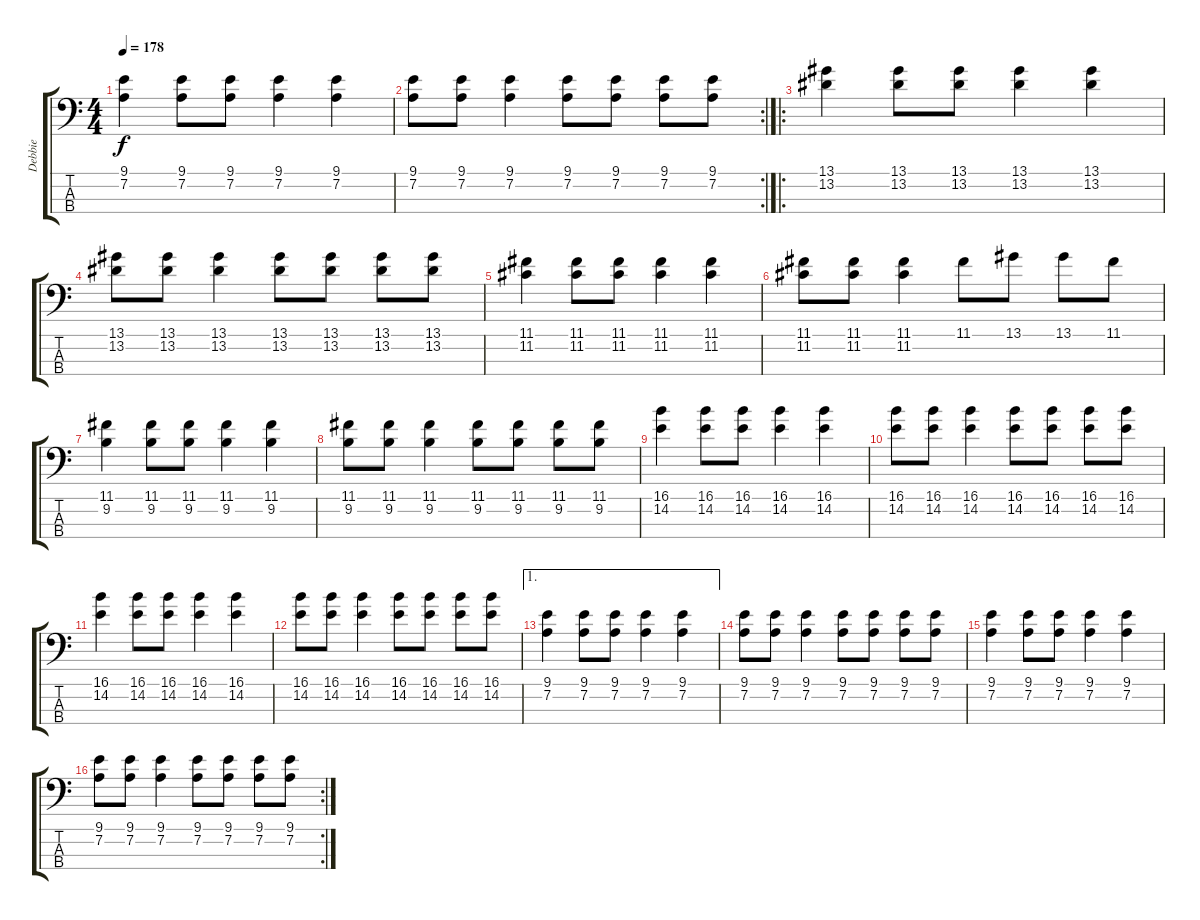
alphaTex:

\track ("Debbie" "Debbie") {instrument electricbasspick}
\staff {score tabs}
\tuning (G2 D2 A1 E1) {hide}
\ts (4 4)
\tempo 178
\clef f4
\ks c
(9.1 7.2).4{dy f} (9.1 7.2).8 (9.1 7.2).8 (9.1 7.2).4 (9.1 7.2).4 |
\rc 2
(9.1 7.2).8 (9.1 7.2).8 (9.1 7.2).4 (9.1 7.2).8 (9.1 7.2).8 (9.1 7.2).8 (9.1 7.2).8 |
\ro
(13.1 13.2).4 (13.1 13.2).8 (13.1 13.2).8 (13.1 13.2).4 (13.1 13.2).4 |
(13.1 13.2).8 (13.1 13.2).8 (13.1 13.2).4 (13.1 13.2).8 (13.1 13.2).8 (13.1 13.2).8 (13.1 13.2).8 |
(11.1 11.2).4 (11.1 11.2).8 (11.1 11.2).8 (11.1 11.2).4 (11.1 11.2).4 |
(11.1 11.2).8 (11.1 11.2).8 (11.1 11.2).4 11.1.8 13.1.8 13.1.8 11.1.8 |
(11.1 9.2).4 (11.1 9.2).8 (11.1 9.2).8 (11.1 9.2).4 (11.1 9.2).4 |
(11.1 9.2).8 (11.1 9.2).8 (11.1 9.2).4 (11.1 9.2).8 (11.1 9.2).8 (11.1 9.2).8 (11.1 9.2).8 |
(16.1 14.2).4 (16.1 14.2).8 (16.1 14.2).8 (16.1 14.2).4 (16.1 14.2).4 |
(16.1 14.2).8 (16.1 14.2).8 (16.1 14.2).4 (16.1 14.2).8 (16.1 14.2).8 (16.1 14.2).8 (16.1 14.2).8 |
(16.1 14.2).4 (16.1 14.2).8 (16.1 14.2).8 (16.1 14.2).4 (16.1 14.2).4 |
(16.1 14.2).8 (16.1 14.2).8 (16.1 14.2).4 (16.1 14.2).8 (16.1 14.2).8 (16.1 14.2).8 (16.1 14.2).8 |
\ae 1
(9.1 7.2).4 (9.1 7.2).8 (9.1 7.2).8 (9.1 7.2).4 (9.1 7.2).4 |
(9.1 7.2).8 (9.1 7.2).8 (9.1 7.2).4 (9.1 7.2).8 (9.1 7.2).8 (9.1 7.2).8 (9.1 7.2).8 |
(9.1 7.2).4 (9.1 7.2).8 (9.1 7.2).8 (9.1 7.2).4 (9.1 7.2).4 |
\rc 2
(9.1 7.2).8 (9.1 7.2).8 (9.1 7.2).4 (9.1 7.2).8 (9.1 7.2).8 (9.1 7.2).8 (9.1 7.2).8
